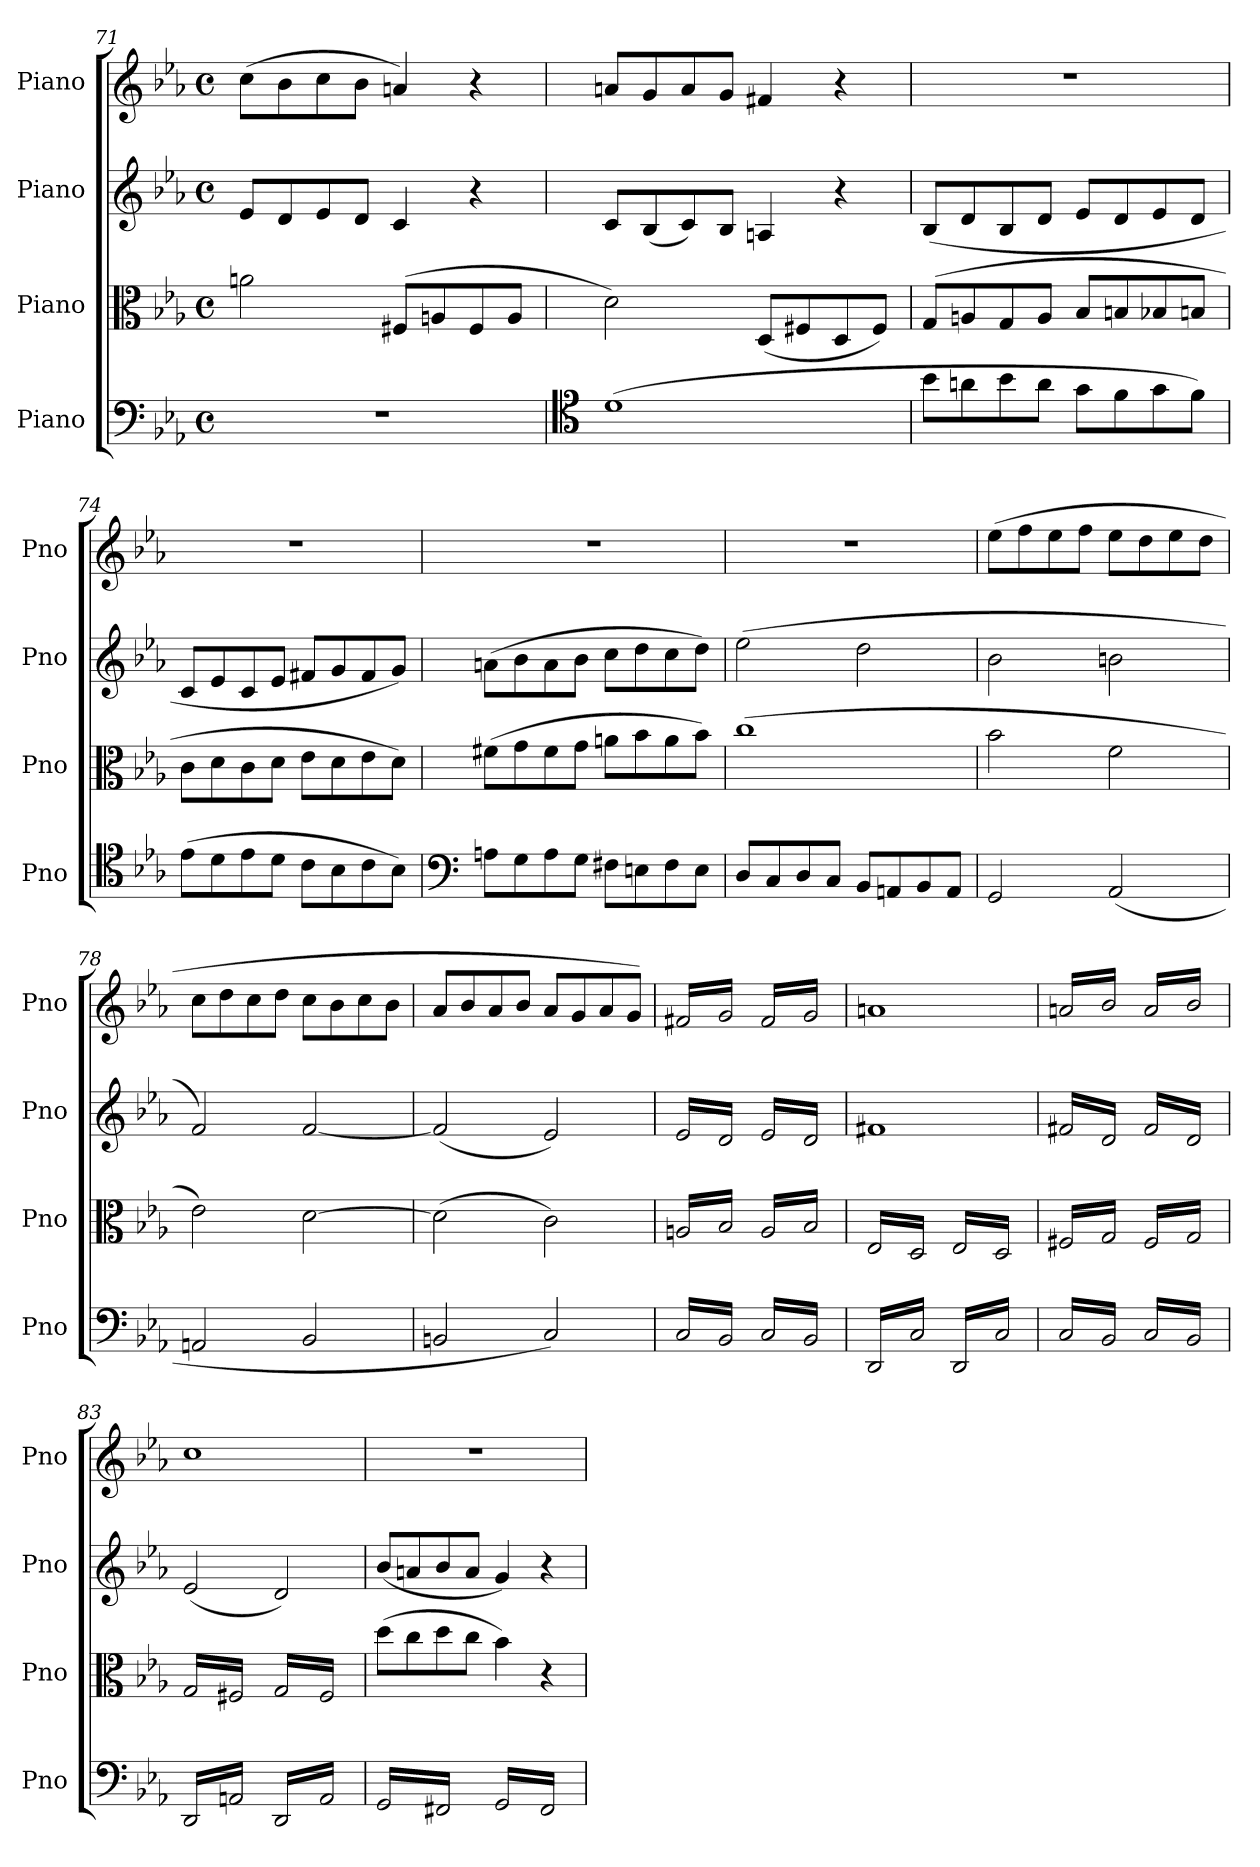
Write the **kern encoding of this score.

**kern	**kern	**kern	**kern
*part4	*part3	*part2	*part1
*staff4	*staff3	*staff2	*staff1
*I"Piano	*I"Piano	*I"Piano	*I"Piano
*I'Pno	*I'Pno	*I'Pno	*I'Pno
*clefF4	*clefC3	*clefG2	*clefG2
*k[b-e-a-]	*k[b-e-a-]	*k[b-e-a-]	*k[b-e-a-]
*M4/4	*M4/4	*M4/4	*M4/4
*met(c)	*met(c)	*met(c)	*met(c)
=71	=71	=71	=71
1r	2an\	8e-/L	(8cc\L
.	.	8d/	8b-\
.	.	8e-/	8cc\
.	.	8d/J	8b-\J
.	(8F#X/L	4c/	4an/)
.	8An/	.	.
.	8F#/	4r	4r
.	8A/J	.	.
!!LO:LB:g=z
=72	=72	=72	=72
*clefC4	*	*	*
(1d	2d\)	8c/L	8an/L
.	.	(8B-/	8g/
.	.	8c/)	8a/
.	.	8B-/J	8g/J
.	(8D/L	4An/	4f#X/
.	8F#X/	.	.
.	8D/	4r	4r
.	8F#/J)	.	.
=73	=73	=73	=73
8b-\L	(8G/L	(8B-/L	1r
8an\	8An/	8d/	.
8b-\	8G/	8B-/	.
8a\J	8A/J	8d/J	.
8g\L	8B-/L	8e-/L	.
8f\	8Bn/	8d/	.
8g\	8B-X/	8e-/	.
8f\J)	8Bn/J	8d/J	.
=74	=74	=74	=74
(8e-\L	8c\L	8c/L	1r
8d\	8d\	8e-/	.
8e-\	8c\	8c/	.
8d\J	8d\J	8e-/J	.
8c\L	8e-\L	8f#X/L	.
8B-\	8d\	8g/	.
8c\	8e-\	8f#/	.
8B-\J)	8d\J)	8g/J)	.
=75	=75	=75	=75
*clefF4	*	*	*
8An\L	(8f#X\L	(8an\L	1r
8G\	8g\	8b-\	.
8A\	8f#\	8a\	.
8G\J	8g\J	8b-\J	.
8F#X\L	8an\L	8cc\L	.
8En\	8b-\	8dd\	.
8F#\	8a\	8cc\	.
8E\J	8b-\J)	8dd\J)	.
=76	=76	=76	=76
8D/L	(1cc	(2ee-\	1r
8C/	.	.	.
8D/	.	.	.
8C/J	.	.	.
8BB-/L	.	2dd\	.
8AAn/	.	.	.
8BB-/	.	.	.
8AA/J	.	.	.
=77	=77	=77	=77
2GG/	2b-\	2b-\	(8ee-\L
.	.	.	8ff\
.	.	.	8ee-\
.	.	.	8ff\J
(2AA-/	2f\	2bn\	8ee-\L
.	.	.	8dd\
.	.	.	8ee-\
.	.	.	8dd\J
!!LO:PB:g=z
=78	=78	=78	=78
2AAn/	2e-\)	2f/)	8cc\L
.	.	.	8dd\
.	.	.	8cc\
.	.	.	8dd\J
2BB-/	[2d\	[2f/	8cc\L
.	.	.	8b-\
.	.	.	8cc\
.	.	.	8b-\J
=79	=79	=79	=79
2BBn/	(2d\]	(2f/]	8a-/L
.	.	.	8b-/
.	.	.	8a-/
.	.	.	8b-/J
2C/)	2c\)	2e-/)	8a-/L
.	.	.	8g/
.	.	.	8a-/
.	.	.	8g/J)
=80	=80	=80	=80
*tremolo	*	*	*
*	*tremolo	*	*
*	*	*tremolo	*
*	*	*	*tremolo
(16C/LL	(16An/LL	(16e-/LL	(16f#X/LL
16BB-/	16B-/	16d/	16g/
16C/	16An/	16e-/	16f#X/
16BB-/	16B-/	16d/	16g/
16C/	16An/	16e-/	16f#X/
16BB-/	16B-/	16d/	16g/
16C/	16An/	16e-/	16f#X/
16BB-/JJ	16B-/JJ	16d/JJ	16g/JJ
16C/LL	16A/LL	16e-/LL	16f#/LL
16BB-/)	16B-/)	16d/)	16g/)
16C/	16A/	16e-/	16f#/
16BB-/)	16B-/)	16d/)	16g/)
16C/	16A/	16e-/	16f#/
16BB-/)	16B-/)	16d/)	16g/)
16C/	16A/	16e-/	16f#/
16BB-/)JJ	16B-/)JJ	16d/)JJ	16g/)JJ
*	*	*	*Xtremolo
*	*	*Xtremolo	*
=81	=81	=81	=81
(16DD/LL	(16E-/LL	1f#X	1an
16C/	16D/	.	.
16DD/	16E-/	.	.
16C/	16D/	.	.
16DD/	16E-/	.	.
16C/	16D/	.	.
16DD/	16E-/	.	.
16C/JJ	16D/JJ	.	.
16DD/LL	16E-/LL	.	.
16C/)	16D/)	.	.
16DD/	16E-/	.	.
16C/)	16D/)	.	.
16DD/	16E-/	.	.
16C/)	16D/)	.	.
16DD/	16E-/	.	.
16C/)JJ	16D/)JJ	.	.
=82	=82	=82	=82
*	*	*tremolo	*
*	*	*	*tremolo
(16C/LL	(16F#X/LL	(16f#X/LL	(16an/LL
16BB-/	16G/	16d/	16b-/
16C/	16F#X/	16f#X/	16an/
16BB-/	16G/	16d/	16b-/
16C/	16F#X/	16f#X/	16an/
16BB-/	16G/	16d/	16b-/
16C/	16F#X/	16f#X/	16an/
16BB-/JJ	16G/JJ	16d/JJ	16b-/JJ
16C/LL	16F#/LL	16f#/LL	16a/LL
16BB-/)	16G/)	16d/)	16b-/)
16C/	16F#/	16f#/	16a/
16BB-/)	16G/)	16d/)	16b-/)
16C/	16F#/	16f#/	16a/
16BB-/)	16G/)	16d/)	16b-/)
16C/	16F#/	16f#/	16a/
16BB-/)JJ	16G/)JJ	16d/)JJ	16b-/)JJ
*	*	*	*Xtremolo
*	*	*Xtremolo	*
=83	=83	=83	=83
(16DD/LL	(16G/LL	(2e-/	1cc
16AAn/	16F#X/	.	.
16DD/	16G/	.	.
16AAn/	16F#X/	.	.
16DD/	16G/	.	.
16AAn/	16F#X/	.	.
16DD/	16G/	.	.
16AAn/JJ	16F#X/JJ	.	.
16DD/LL	16G/LL	2d/)	.
16AA/)	16F#/)	.	.
16DD/	16G/	.	.
16AA/)	16F#/)	.	.
16DD/	16G/	.	.
16AA/)	16F#/)	.	.
16DD/	16G/	.	.
16AA/)JJ	16F#/)JJ	.	.
*	*Xtremolo	*	*
=84	=84	=84	=84
(16GG/LL	(8dd\L	(8b-/L	1r
16FF#X/	.	.	.
16GG/	8cc\	8an/	.
16FF#X/	.	.	.
16GG/	8dd\	8b-/	.
16FF#X/	.	.	.
16GG/	8cc\J	8a/J	.
16FF#X/JJ	.	.	.
16GG/LL	4b-\)	4g/)	.
16FF#/)	.	.	.
16GG/	.	.	.
16FF#/)	.	.	.
16GG/	4r	4r	.
16FF#/)	.	.	.
16GG/	.	.	.
16FF#/)JJ	.	.	.
*Xtremolo	*	*	*
.	.	.	.
.	.	.	.
.	.	.	.
.	.	.	.
=	=	=	=
*-	*-	*-	*-
